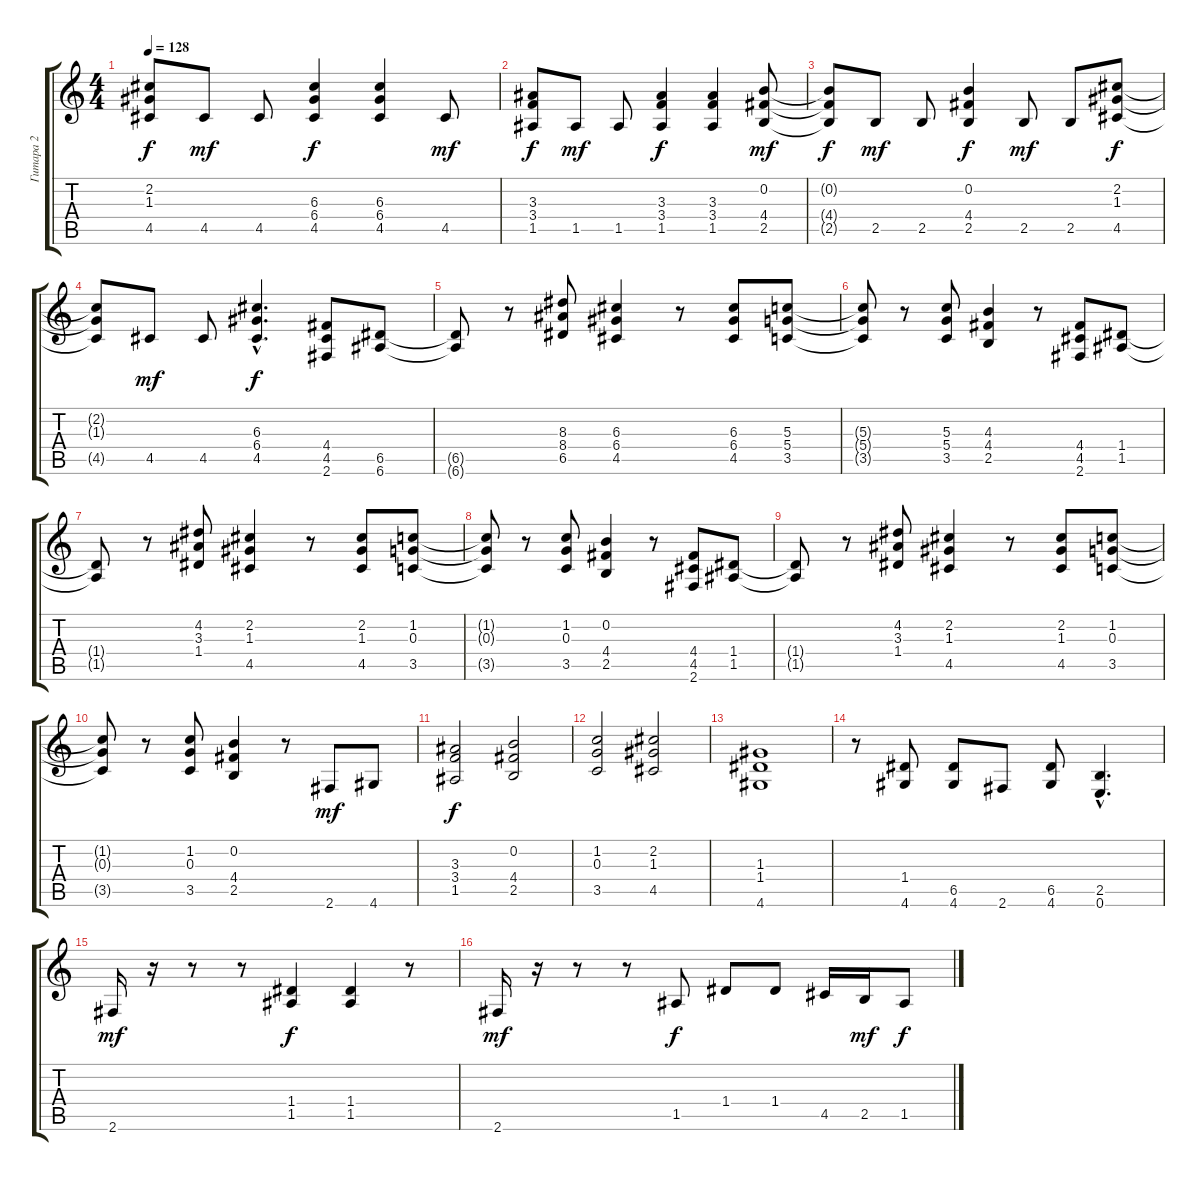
\track ("Гитара 2" "Гитара 2") {instrument overdrivenguitar}
\staff {score tabs}
\tuning (E4 B3 G3 D3 A2 E2) {hide}
\ts (4 4)
\tempo 128
\clef g2
\ks c
(2.2 1.3 4.5).8{dy f} 4.5.8{dy mf} 4.5.8 (6.3 6.4 4.5).4{dy f} (6.3 6.4 4.5).4 4.5.8{dy mf} |
(3.3 3.4 1.5).8{dy f} 1.5.8{dy mf} 1.5.8 (3.3 3.4 1.5).4{dy f} (3.3 3.4 1.5).4 (0.2 4.4 2.5).8{dy mf} |
(0.2{t} 4.4{t} 2.5{t}).8{dy f} 2.5.8{dy mf} 2.5.8 (0.2 4.4 2.5).4{dy f} 2.5.8{dy mf} 2.5.8 (2.2 1.3 4.5).8{dy f} |
(2.2{t} 1.3{t} 4.5{t}).8 4.5.8{dy mf} 4.5.8 (6.3{hac} 6.4{hac} 4.5{hac}).4{d dy f} (4.4 4.5 2.6).8 (6.5 6.6).8 |
(6.5{t} 6.6{t}).8 r.8 (8.3 8.4 6.5).8 (6.3 6.4 4.5).4 r.8 (6.3 6.4 4.5).8 (5.3 5.4 3.5).8 |
(5.3{t} 5.4{t} 3.5{t}).8 r.8 (5.3 5.4 3.5).8 (4.3 4.4 2.5).4 r.8 (4.4 4.5 2.6).8 (1.4 1.5).8 |
(1.4{t} 1.5{t}).8 r.8 (4.2 3.3 1.4).8 (2.2 1.3 4.5).4 r.8 (2.2 1.3 4.5).8 (1.2 0.3 3.5).8 |
(1.2{t} 0.3{t} 3.5{t}).8 r.8 (1.2 0.3 3.5).8 (0.2 4.4 2.5).4 r.8 (4.4 4.5 2.6).8 (1.4 1.5).8 |
(1.4{t} 1.5{t}).8 r.8 (4.2 3.3 1.4).8 (2.2 1.3 4.5).4 r.8 (2.2 1.3 4.5).8 (1.2 0.3 3.5).8 |
(1.2{t} 0.3{t} 3.5{t}).8 r.8 (1.2 0.3 3.5).8 (0.2 4.4 2.5).4 r.8 2.6.8{dy mf} 4.6.8 |
(3.3 3.4 1.5).2{dy f} (0.2 4.4 2.5).2 |
(1.2 0.3 3.5).2 (2.2 1.3 4.5).2 |
(1.3 1.4 4.6).1 |
r.8 (1.4 4.6).8 (6.5 4.6).8 2.6.8 (6.5 4.6).8 (2.5{hac} 0.6{hac}).4{d} |
2.6.16{dy mf} r.16 r.8 r.8 (1.4 1.5).4{dy f} (1.4 1.5).4 r.8 |
2.6.16{dy mf} r.16 r.8 r.8 1.5.8{dy f} 1.4.8 1.4.8 4.5.16 2.5.16{dy mf} 1.5.8{dy f}
